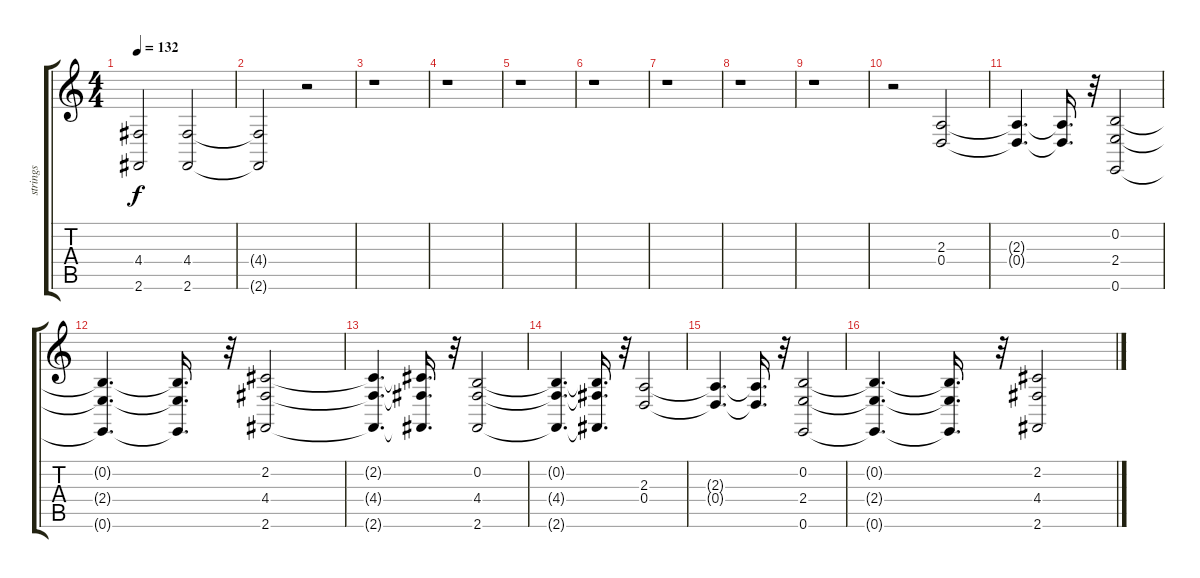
\track ("strings" "strings") {instrument stringensemble1}
\staff {score tabs}
\tuning (E4 B3 G3 D3 A2 E2) {hide}
\ts (4 4)
\tempo 132
\clef g2
\ks c
(4.4{t} 2.6{t}).2{dy f} (4.4 2.6).2 |
(4.4{t} 2.6{t}).2 r.2 |
r.1 |
r.1 |
r.1 |
r.1 |
r.1 |
r.1 |
r.1 |
r.2 (2.3 0.4).2 |
(2.3{t} 0.4{t}).4{d} (2.3{t} 0.4{t}).16{d} r.32 (0.2 2.4 0.6).2 |
(0.2{t} 2.4{t} 0.6{t}).4{d} (0.2{t} 2.4{t} 0.6{t}).16{d} r.32 (2.2 4.4 2.6).2 |
(2.2{t} 4.4{t} 2.6{t}).4{d} (2.2{t} 4.4{t} 2.6{t}).16{d} r.32 (0.2 4.4 2.6).2 |
(0.2{t} 4.4{t} 2.6{t}).4{d} (0.2{t} 4.4{t} 2.6{t}).16{d} r.32 (2.3 0.4).2 |
(2.3{t} 0.4{t}).4{d} (2.3{t} 0.4{t}).16{d} r.32 (0.2 2.4 0.6).2 |
(0.2{t} 2.4{t} 0.6{t}).4{d} (0.2{t} 2.4{t} 0.6{t}).16{d} r.32 (2.2 4.4 2.6).2
